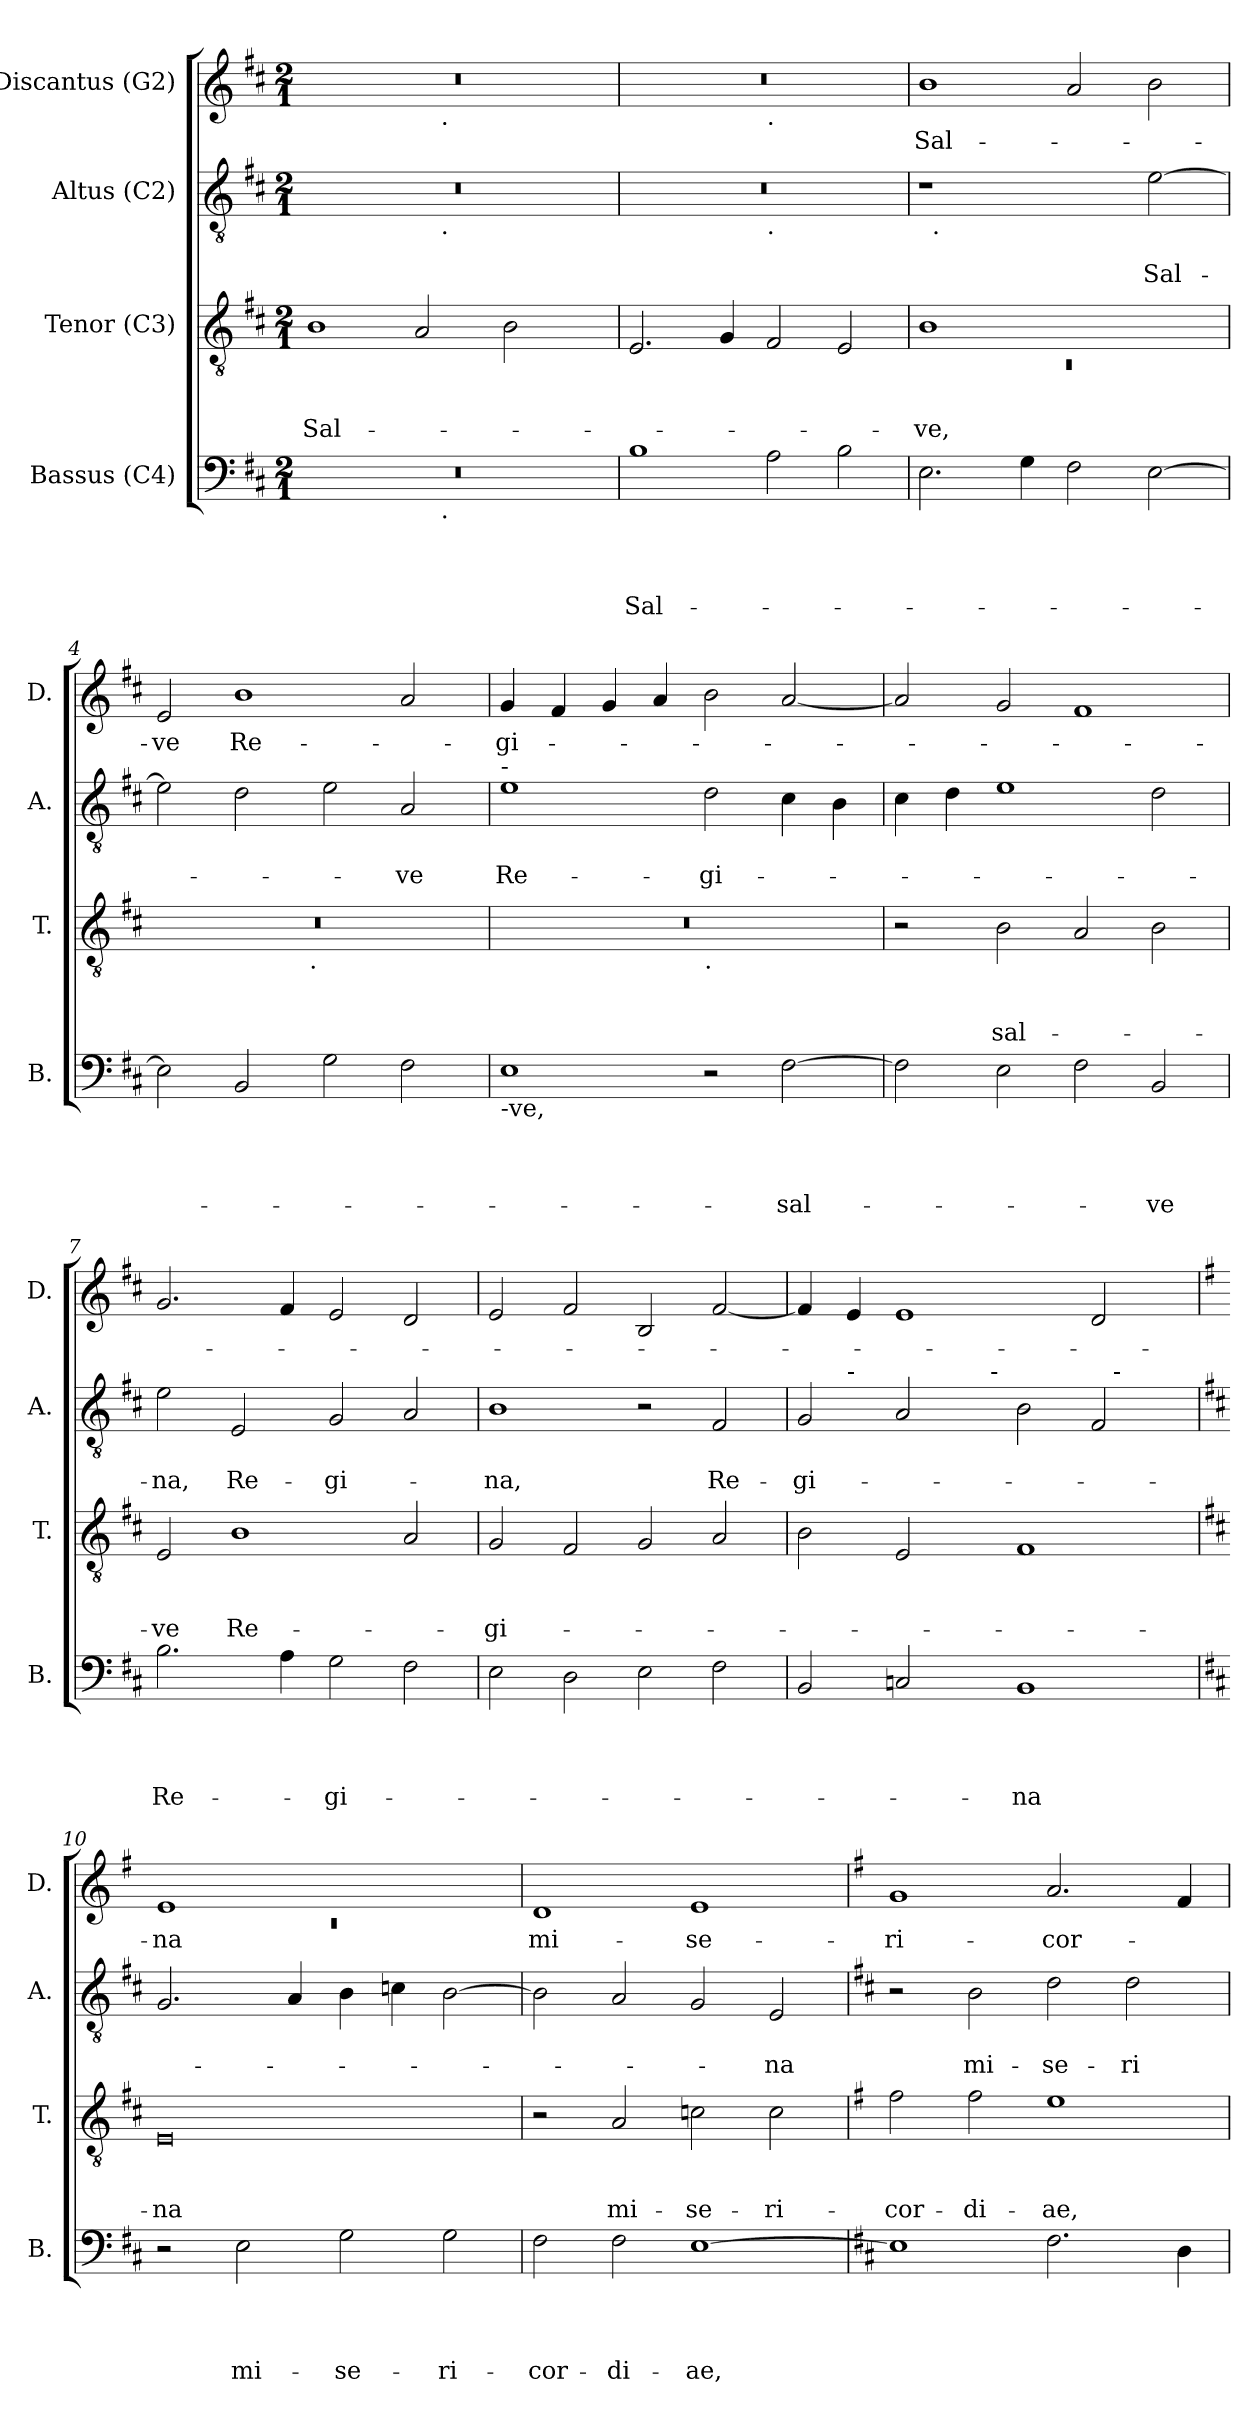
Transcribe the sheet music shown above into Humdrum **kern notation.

**kern	**text	**text	**text	**text	**kern	**text	**text	**text	**kern	**text	**text	**kern	**text
*part4	*part4	*part4	*part4	*part4	*part3	*part3	*part3	*part3	*part2	*part2	*part2	*part1	*part1
*staff4	*staff4	*staff4	*staff4	*staff4	*staff3	*staff3	*staff3	*staff3	*staff2	*staff2	*staff2	*staff1	*staff1
*I"Bassus (C4)	*	*	*	*	*I"Tenor (C3)	*	*	*	*I"Altus (C2)	*	*	*I"Discantus (G2)	*
*I'B.	*	*	*	*	*I'T.	*	*	*	*I'A.	*	*	*I'D.	*
*clefF4	*	*	*	*	*clefGv2	*	*	*	*clefGv2	*	*	*clefG2	*
*k[f#c#]	*	*	*	*	*k[f#c#]	*	*	*	*k[f#c#]	*	*	*k[f#c#]	*
*D:	*	*	*	*	*D:	*	*	*	*D:	*	*	*D:	*
*M2/1	*	*	*	*	*M2/1	*	*	*	*M2/1	*	*	*M2/1	*
=1	=1	=1	=1	=1	=1	=1	=1	=1	=1	=1	=1	=1	=1
!	!	!	!	!	!	!	!	!LO:LY:b	!	!	!	!	!
*^	*	*	*	*	*	*	*	*	*^	*	*	*^	*
0r	1ryy	.	.	.	.	1B	.	.	Sal-	0r	1ryy	.	.	0r	1ryy	.
.	16.ryy	.	.	.	.	2A/	.	.	.	.	16.ryy	.	.	.	16.ryy	.
!	!	!	!	!	!	!	!	!	!	!	!	!	!	!	!LO:TX:b:t=.	!
!	!	!	!	!	!	!	!	!	!	!	!LO:TX:b:t=.	!	!	!	!	!
!	!LO:TX:b:t=.	!	!	!	!	!	!	!	!	!	!	!	!	!	!	!
.	2ryy	.	.	.	.	.	.	.	.	.	2ryy	.	.	.	2ryy	.
.	.	.	.	.	.	2B\	.	.	.	.	.	.	.	.	.	.
.	4ryy	.	.	.	.	.	.	.	.	.	4ryy	.	.	.	4ryy	.
.	8ryy	.	.	.	.	.	.	.	.	.	8ryy	.	.	.	8ryy	.
.	32ryy	.	.	.	.	.	.	.	.	.	32ryy	.	.	.	32ryy	.
=2	=2	=2	=2	=2	=2	=2	=2	=2	=2	=2	=2	=2	=2	=2	=2	=2
!	!	!	!	!	!LO:LY:b	!	!	!	!	!	!	!	!	!	!	!
*v	*v	*	*	*	*	*	*	*	*	*	*	*	*	*	*	*
1B	.	.	.	Sal-	2.E/	.	.	.	0r	1ryy	.	.	0r	1ryy	.
.	.	.	.	.	4G/	.	.	.	.	.	.	.	.	.	.
!	!	!	!	!	!	!	!	!	!	!	!	!	!	!LO:TX:b:t=.	!
!	!	!	!	!	!	!	!	!	!	!LO:TX:b:t=.	!	!	!	!	!
2A\	.	.	.	.	2F#/	.	.	.	.	1ryy	.	.	.	1ryy	.
2B\	.	.	.	.	2E/	.	.	.	.	.	.	.	.	.	.
=3	=3	=3	=3	=3	=3	=3	=3	=3	=3	=3	=3	=3	=3	=3	=3
*	*	*	*	*	*^	*	*	*	*	*	*	*	*	*	*
!	!	!	!	!	!	!LO:N:vis=1	!	!	!LO:LY:b	!	!	!	!	!	!	!LO:LY:b
*	*	*	*	*	*	*	*	*	*	*	*	*	*	*v	*v	*
2.E\	.	.	.	.	1B	0rC	.	.	-ve,	1r	32ryy	.	.	1b	Sal-
!	!	!	!	!	!	!	!	!	!	!	!LO:TX:b:t=.	!	!	!	!
.	.	.	.	.	.	.	.	.	.	.	1ryy	.	.	.	.
4G\	.	.	.	.	.	.	.	.	.	.	.	.	.	.	.
2F#\	.	.	.	.	1ryy	.	.	.	.	2ryy	.	.	.	2a/	.
.	.	.	.	.	.	.	.	.	.	.	2ryy	.	.	.	.
!	!	!	!	!	!	!	!	!	!	!	!	!	!LO:LY:b	!	!
[>2E\	.	.	.	.	.	.	.	.	.	[>2e\	.	.	Sal-	2b\	.
.	.	.	.	.	.	.	.	.	.	.	4...ryy	.	.	.	.
=4	=4	=4	=4	=4	=4	=4	=4	=4	=4	=4	=4	=4	=4	=4	=4
!	!	!	!	!	!	!	!	!	!	!	!	!	!	!	!LO:LY:b
*	*	*	*	*	*	*	*	*	*	*v	*v	*	*	*	*
2E\]	.	.	.	.	0r	2ryy	.	.	.	2e\]	.	.	2e/	-ve
!	!	!	!	!	!	!	!	!	!	!	!	!	!	!LO:LY:b
2BB/	.	.	.	.	.	4...ryy	.	.	.	2d\	.	.	1b	Re-
!	!	!	!	!	!	!LO:TX:b:t=.	!	!	!	!	!	!	!	!
.	.	.	.	.	.	1ryy	.	.	.	.	.	.	.	.
2G\	.	.	.	.	.	.	.	.	.	2e\	.	.	.	.
!	!	!	!	!	!	!	!	!	!	!	!	!LO:LY:b	!	!
2F#\	.	.	.	.	.	.	.	.	.	2A/	.	-ve	2a/	.
.	.	.	.	.	.	32ryy	.	.	.	.	.	.	.	.
!!LO:LB:g=z
=5	=5	=5	=5	=5	=5	=5	=5	=5	=5	=5	=5	=5	=5	=5
!	!	!	!	!	!	!	!	!	!	!LO:TX:a:t=-	!	!	!	!
!LO:TX:b:t=-ve,	!	!	!	!	!	!	!	!	!	!	!	!	!	!
!	!	!	!	!	!	!	!	!	!	!	!	!LO:LY:b	!	!LO:LY:b
1E	.	.	.	.	0r	1ryy	.	.	.	1e	.	Re-	4g/	-gi-
.	.	.	.	.	.	.	.	.	.	.	.	.	4f#/	.
.	.	.	.	.	.	.	.	.	.	.	.	.	4g/	.
.	.	.	.	.	.	.	.	.	.	.	.	.	4a/	.
!	!	!	!	!	!	!LO:TX:b:t=.	!	!	!	!	!	!	!	!
!	!	!	!	!	!	!	!	!	!	!	!	!LO:LY:b	!	!
2r	.	.	.	.	.	1ryy	.	.	.	2d\	.	-gi-	2b\	.
!	!	!	!	!LO:LY:b	!	!	!	!	!	!	!	!	!	!
[>2F#\	.	.	.	-sal-	.	.	.	.	.	4c#\	.	.	[<2a/	.
.	.	.	.	.	.	.	.	.	.	4B\	.	.	.	.
*	*	*	*	*	*v	*v	*	*	*	*	*	*	*	*
=6	=6	=6	=6	=6	=6	=6	=6	=6	=6	=6	=6	=6	=6
2F#\]	.	.	.	.	2r	.	.	.	4c#\	.	.	2a/]	.
.	.	.	.	.	.	.	.	.	4d\	.	.	.	.
!	!	!	!	!	!	!	!	!LO:LY:b	!	!	!	!	!
2E\	.	.	.	.	2B\	.	.	sal-	1e	.	.	2g/	.
2F#\	.	.	.	.	2A/	.	.	.	.	.	.	1f#	.
!	!	!	!	!LO:LY:b	!	!	!	!	!	!	!	!	!
2BB/	.	.	.	-ve	2B\	.	.	.	2d\	.	.	.	.
=7	=7	=7	=7	=7	=7	=7	=7	=7	=7	=7	=7	=7	=7
!	!	!	!	!LO:LY:b	!	!	!	!LO:LY:b	!	!	!LO:LY:b	!	!
2.B\	.	.	.	Re-	2E/	.	.	-ve	2e\	.	-na,	2.g/	.
!	!	!	!	!	!	!	!	!LO:LY:b	!	!	!LO:LY:b	!	!
.	.	.	.	.	1B	.	.	Re-	2E/	.	Re-	.	.
4A\	.	.	.	.	.	.	.	.	.	.	.	4f#/	.
!	!	!	!	!LO:LY:b	!	!	!	!	!	!	!LO:LY:b	!	!
2G\	.	.	.	-gi-	.	.	.	.	2G/	.	-gi-	2e/	.
2F#\	.	.	.	.	2A/	.	.	.	2A/	.	.	2d/	.
=8	=8	=8	=8	=8	=8	=8	=8	=8	=8	=8	=8	=8	=8
!	!	!	!	!	!	!	!	!LO:LY:b	!	!	!LO:LY:b	!	!
2E\	.	.	.	.	2G/	.	.	-gi-	1B	.	-na,	2e/	.
2D\	.	.	.	.	2F#/	.	.	.	.	.	.	2f#/	.
2E\	.	.	.	.	2G/	.	.	.	2r	.	.	2B/	.
!	!	!	!	!	!	!	!	!	!	!	!LO:LY:b	!	!
2F#\	.	.	.	.	2A/	.	.	.	2F#/	.	Re-	[<2f#/	.
!!LO:LB:g=z
=9	=9	=9	=9	=9	=9	=9	=9	=9	=9	=9	=9	=9	=9
!	!	!	!	!	!	!	!	!	!	!	!LO:LY:b	!	!
*	*	*	*	*	*	*	*	*	*^	*	*	*	*
*	*	*	*	*	*	*	*	*	*	*^	*	*	*	*
*	*	*	*	*	*	*	*	*	*	*	*^	*	*	*	*
2BB/	.	.	.	.	2B\	.	.	.	2G/	4ryy	2ryy	1ryy	.	-gi-	4f#/]	.
!	!	!	!	!	!	!	!	!	!	!LO:TX:a:t=-	!	!	!	!	!	!
.	.	.	.	.	.	.	.	.	.	1..ryy	.	.	.	.	4e/	.
2C/	.	.	.	.	2E/	.	.	.	2A/	.	4ryy	.	.	.	1e	.
.	.	.	.	.	.	.	.	.	.	.	8ryy	.	.	.	.	.
.	.	.	.	.	.	.	.	.	.	.	32ryy	.	.	.	.	.
!	!	!	!	!	!	!	!	!	!	!	!LO:TX:a:t=-	!	!	!	!	!
.	.	.	.	.	.	.	.	.	.	.	1ryy	.	.	.	.	.
!	!	!	!	!LO:LY:b	!	!	!	!	!	!	!	!	!	!	!	!
1BB	.	.	.	-na	1F#	.	.	.	2B\	.	.	2ryy	.	.	.	.
.	.	.	.	.	.	.	.	.	2F#/	.	.	16ryy	.	.	2d/	.
!	!	!	!	!	!	!	!	!	!	!	!	!LO:TX:a:t=-	!	!	!	!
.	.	.	.	.	.	.	.	.	.	.	.	4..ryy	.	.	.	.
.	.	.	.	.	.	.	.	.	.	.	16.ryy	.	.	.	.	.
*	*	*	*	*	*	*	*	*	*v	*v	*v	*v	*	*	*	*
=10	=10	=10	=10	=10	=10	=10	=10	=10	=10	=10	=10	=10	=10
*	*	*	*	*	*	*	*	*	*	*	*	*k[f#]	*
*	*	*	*	*	*	*	*	*	*	*	*	*G:	*
*	*	*	*	*	*	*	*	*	*^	*	*	*^	*
*	*	*	*	*	*	*	*	*	*	*^	*	*	*	*	*
*	*	*	*	*	*	*	*	*	*	*	*^	*	*	*	*	*
!	!	!	!	!	!	!	!	!LO:LY:b:rj	!	!	!	!	!	!	!	!LO:N:vis=1	!LO:LY:b
*	*	*	*	*	*	*	*	*	*v	*v	*v	*v	*	*	*	*	*
2r	.	.	.	.	0E	.	.	-na	2.G/	.	.	1e	0rc	-na
!	!	!	!	!LO:LY:b	!	!	!	!	!	!	!	!	!	!
2E\	.	.	.	mi-	.	.	.	.	.	.	.	.	.	.
.	.	.	.	.	.	.	.	.	4A/	.	.	.	.	.
!	!	!	!	!LO:LY:b	!	!	!	!	!	!	!	!	!	!
2G\	.	.	.	-se-	.	.	.	.	4B\	.	.	1ryy	.	.
.	.	.	.	.	.	.	.	.	4c\	.	.	.	.	.
!	!	!	!	!LO:LY:b	!	!	!	!	!	!	!	!	!	!
2G\	.	.	.	-ri-	.	.	.	.	[>2B\	.	.	.	.	.
*	*	*	*	*	*	*	*	*	*	*	*	*v	*v	*
=11	=11	=11	=11	=11	=11	=11	=11	=11	=11	=11	=11	=11	=11
!	!	!	!	!LO:LY:b	!	!	!	!	!	!	!	!	!LO:LY:b
2F#\	.	.	.	-cor-	2r	.	.	.	2B\]	.	.	1d	mi-
!	!	!	!	!LO:LY:b	!	!	!	!LO:LY:b	!	!	!	!	!
2F#\	.	.	.	-di-	2A/	.	.	mi-	2A/	.	.	.	.
!	!	!	!	!LO:LY:b	!	!	!	!LO:LY:b	!	!	!	!	!LO:LY:b
[>1E	.	.	.	-ae,	2c\	.	.	-se-	2G/	.	.	1e	-se-
!	!	!	!	!	!	!	!	!LO:LY:b	!	!	!LO:LY:b	!	!
.	.	.	.	.	2c\	.	.	-ri-	2E/	.	-na	.	.
=12	=12	=12	=12	=12	=12	=12	=12	=12	=12	=12	=12	=12	=12
*	*	*	*	*	*k[f#]	*	*	*	*	*	*	*	*
*	*	*	*	*	*G:	*	*	*	*	*	*	*	*
!	!	!	!	!	!	!	!	!LO:LY:b	!	!	!	!	!LO:LY:b
1E]	.	.	.	.	2f#\	.	.	-cor-	2r	.	.	1g	-ri-
!	!	!	!	!	!	!	!	!LO:LY:b	!	!	!LO:LY:b	!	!
.	.	.	.	.	2f#\	.	.	-di-	2B\	.	mi-	.	.
!	!	!	!	!	!	!	!	!LO:LY:b	!	!	!LO:LY:b	!	!LO:LY:b
2.F#\	.	.	.	.	1e	.	.	-ae,	2d\	.	-se-	2.a/	-cor-
!	!	!	!	!	!	!	!	!	!	!	!LO:LY:b	!	!
.	.	.	.	.	.	.	.	.	2d\	.	-ri-	.	.
4D\	.	.	.	.	.	.	.	.	.	.	.	4f#/	.
=	=	=	=	=	=	=	=	=	=	=	=	=	=
*-	*-	*-	*-	*-	*-	*-	*-	*-	*-	*-	*-	*-	*-
